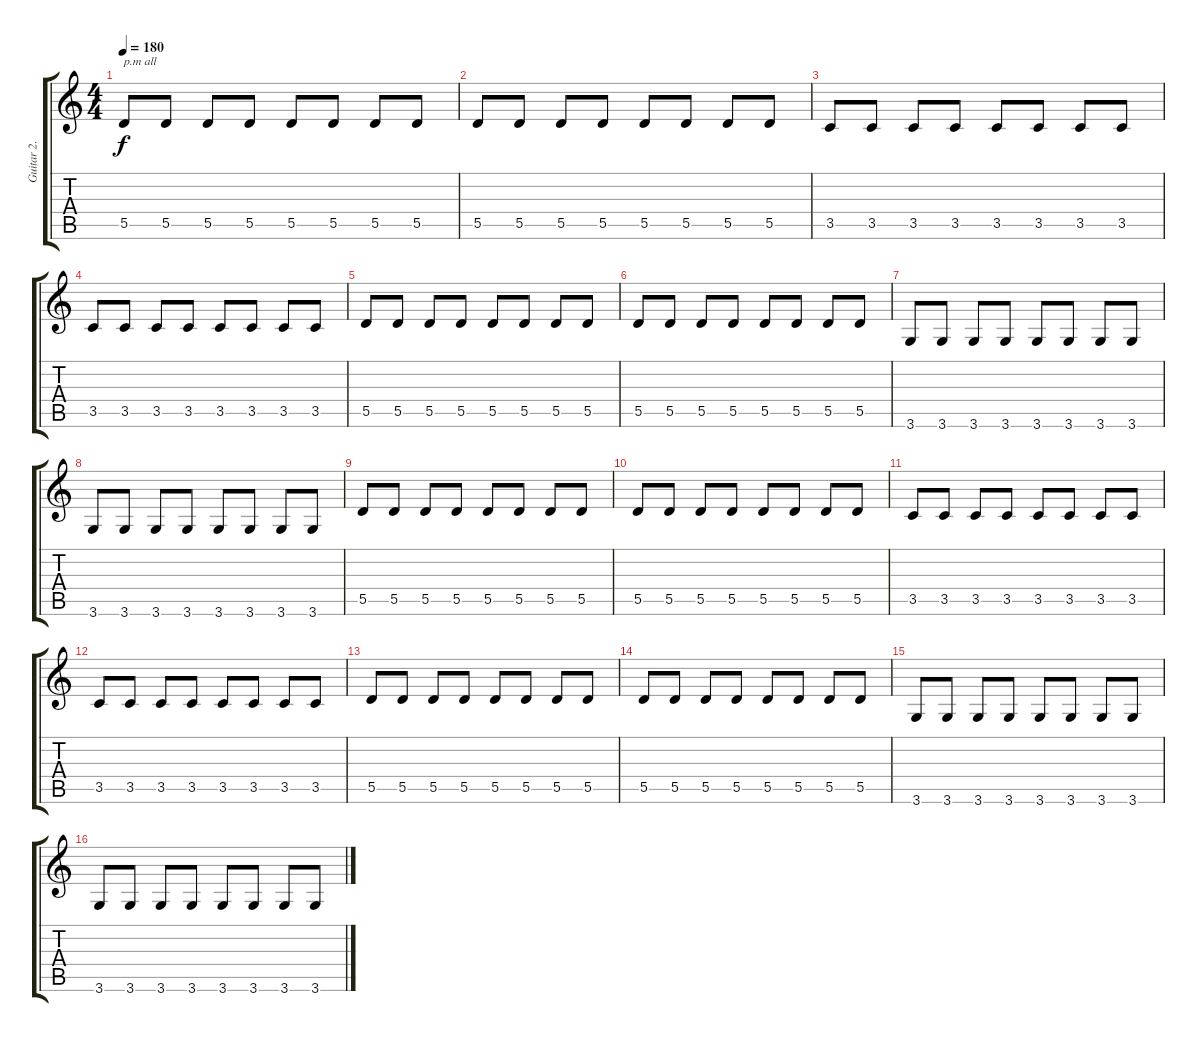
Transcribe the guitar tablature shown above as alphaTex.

\track ("Guitar 2." "Guitar 2.") {instrument overdrivenguitar}
\staff {score tabs}
\tuning (E4 B3 G3 D3 A2 E2) {hide}
\ts (4 4)
\tempo 180
\clef g2
\ks c
5.5.8{txt "p.m all" dy f} 5.5.8 5.5.8 5.5.8 5.5.8 5.5.8 5.5.8 5.5.8 |
5.5.8 5.5.8 5.5.8 5.5.8 5.5.8 5.5.8 5.5.8 5.5.8 |
3.5.8 3.5.8 3.5.8 3.5.8 3.5.8 3.5.8 3.5.8 3.5.8 |
3.5.8 3.5.8 3.5.8 3.5.8 3.5.8 3.5.8 3.5.8 3.5.8 |
5.5.8 5.5.8 5.5.8 5.5.8 5.5.8 5.5.8 5.5.8 5.5.8 |
5.5.8 5.5.8 5.5.8 5.5.8 5.5.8 5.5.8 5.5.8 5.5.8 |
3.6.8 3.6.8 3.6.8 3.6.8 3.6.8 3.6.8 3.6.8 3.6.8 |
3.6.8 3.6.8 3.6.8 3.6.8 3.6.8 3.6.8 3.6.8 3.6.8 |
5.5.8 5.5.8 5.5.8 5.5.8 5.5.8 5.5.8 5.5.8 5.5.8 |
5.5.8 5.5.8 5.5.8 5.5.8 5.5.8 5.5.8 5.5.8 5.5.8 |
3.5.8 3.5.8 3.5.8 3.5.8 3.5.8 3.5.8 3.5.8 3.5.8 |
3.5.8 3.5.8 3.5.8 3.5.8 3.5.8 3.5.8 3.5.8 3.5.8 |
5.5.8 5.5.8 5.5.8 5.5.8 5.5.8 5.5.8 5.5.8 5.5.8 |
5.5.8 5.5.8 5.5.8 5.5.8 5.5.8 5.5.8 5.5.8 5.5.8 |
3.6.8 3.6.8 3.6.8 3.6.8 3.6.8 3.6.8 3.6.8 3.6.8 |
3.6.8 3.6.8 3.6.8 3.6.8 3.6.8 3.6.8 3.6.8 3.6.8
